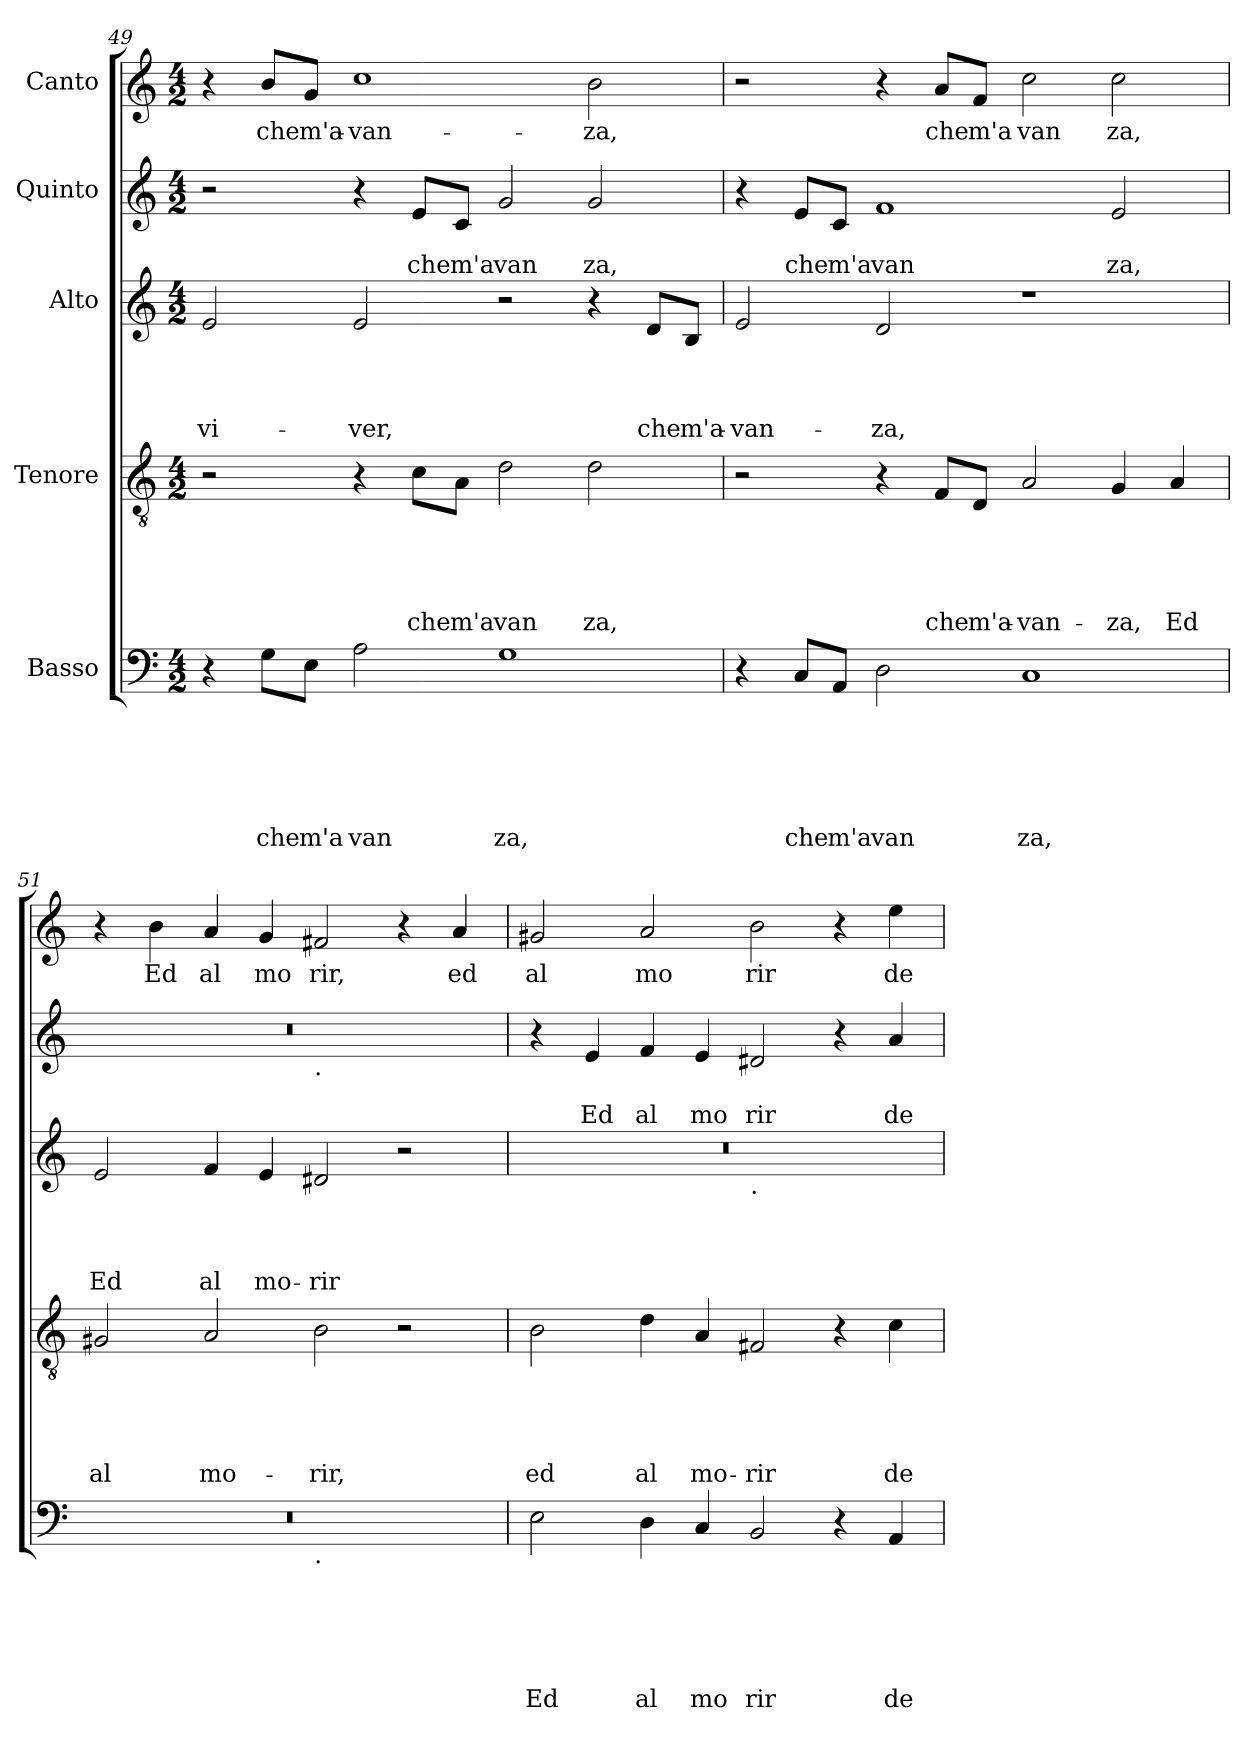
**kern	**text	**text	**text	**text	**text	**text	**kern	**text	**text	**text	**text	**text	**kern	**text	**text	**text	**text	**kern	**text	**text	**kern	**text
*part5	*part5	*part5	*part5	*part5	*part5	*part5	*part4	*part4	*part4	*part4	*part4	*part4	*part3	*part3	*part3	*part3	*part3	*part2	*part2	*part2	*part1	*part1
*staff5	*staff5	*staff5	*staff5	*staff5	*staff5	*staff5	*staff4	*staff4	*staff4	*staff4	*staff4	*staff4	*staff3	*staff3	*staff3	*staff3	*staff3	*staff2	*staff2	*staff2	*staff1	*staff1
*I"Basso	*	*	*	*	*	*	*I"Tenore	*	*	*	*	*	*I"Alto	*	*	*	*	*I"Quinto	*	*	*I"Canto	*
*clefF4	*	*	*	*	*	*	*clefGv2	*	*	*	*	*	*clefG2	*	*	*	*	*clefG2	*	*	*clefG2	*
*k[]	*	*	*	*	*	*	*k[]	*	*	*	*	*	*k[]	*	*	*	*	*k[]	*	*	*k[]	*
*C:	*	*	*	*	*	*	*C:	*	*	*	*	*	*C:	*	*	*	*	*C:	*	*	*C:	*
*M4/2	*	*	*	*	*	*	*M4/2	*	*	*	*	*	*M4/2	*	*	*	*	*M4/2	*	*	*M4/2	*
=49	=49	=49	=49	=49	=49	=49	=49	=49	=49	=49	=49	=49	=49	=49	=49	=49	=49	=49	=49	=49	=49	=49
!	!	!	!	!	!	!	!	!	!	!	!	!	!	!	!	!	!LO:LY:b	!	!	!	!	!
4r	.	.	.	.	.	.	2r	.	.	.	.	.	2e/	.	.	.	vi-	2r	.	.	4r	.
!	!	!	!	!	!	!LO:LY:b	!	!	!	!	!	!	!	!	!	!	!	!	!	!	!	!LO:LY:b
8G\L	.	.	.	.	.	che	.	.	.	.	.	.	.	.	.	.	.	.	.	.	8b/L	che
!	!	!	!	!	!	!LO:LY:b	!	!	!	!	!	!	!	!	!	!	!	!	!	!	!	!LO:LY:b
8E\J	.	.	.	.	.	m'a	.	.	.	.	.	.	.	.	.	.	.	.	.	.	8g/J	m'a-
!	!	!	!	!	!	!LO:LY:b	!	!	!	!	!	!	!	!	!	!	!LO:LY:b	!	!	!	!	!LO:LY:b
2A\	.	.	.	.	.	van	4r	.	.	.	.	.	2e/	.	.	.	-ver,	4r	.	.	1cc	-van-
!	!	!	!	!	!	!	!	!	!	!	!	!LO:LY:b	!	!	!	!	!	!	!	!LO:LY:b	!	!
.	.	.	.	.	.	.	8c\L	.	.	.	.	che	.	.	.	.	.	8e/L	.	che	.	.
!	!	!	!	!	!	!	!	!	!	!	!	!LO:LY:b	!	!	!	!	!	!	!	!LO:LY:b	!	!
.	.	.	.	.	.	.	8A\J	.	.	.	.	m'a	.	.	.	.	.	8c/J	.	m'a	.	.
!	!	!	!	!	!	!LO:LY:b	!	!	!	!	!	!LO:LY:b	!	!	!	!	!	!	!	!LO:LY:b	!	!
1G	.	.	.	.	.	za,	2d\	.	.	.	.	van	2r	.	.	.	.	2g/	.	van	.	.
!	!	!	!	!	!	!	!	!	!	!	!	!LO:LY:b	!	!	!	!	!	!	!	!LO:LY:b	!	!LO:LY:b
.	.	.	.	.	.	.	2d\	.	.	.	.	za,	4r	.	.	.	.	2g/	.	za,	2b\	-za,
!	!	!	!	!	!	!	!	!	!	!	!	!	!	!	!	!	!LO:LY:b	!	!	!	!	!
.	.	.	.	.	.	.	.	.	.	.	.	.	8d/L	.	.	.	che	.	.	.	.	.
!	!	!	!	!	!	!	!	!	!	!	!	!	!	!	!	!	!LO:LY:b	!	!	!	!	!
.	.	.	.	.	.	.	.	.	.	.	.	.	8B/J	.	.	.	m'a-	.	.	.	.	.
!!LO:LB:g=z
=50	=50	=50	=50	=50	=50	=50	=50	=50	=50	=50	=50	=50	=50	=50	=50	=50	=50	=50	=50	=50	=50	=50
!	!	!	!	!	!	!	!	!	!	!	!	!	!	!	!	!	!LO:LY:b	!	!	!	!	!
4r	.	.	.	.	.	.	2r	.	.	.	.	.	2e/	.	.	.	-van-	4r	.	.	2r	.
!	!	!	!	!	!	!LO:LY:b	!	!	!	!	!	!	!	!	!	!	!	!	!	!LO:LY:b	!	!
8C/L	.	.	.	.	.	che	.	.	.	.	.	.	.	.	.	.	.	8e/L	.	che	.	.
!	!	!	!	!	!	!LO:LY:b	!	!	!	!	!	!	!	!	!	!	!	!	!	!LO:LY:b	!	!
8AA/J	.	.	.	.	.	m'a	.	.	.	.	.	.	.	.	.	.	.	8c/J	.	m'a	.	.
!	!	!	!	!	!	!LO:LY:b	!	!	!	!	!	!	!	!	!	!	!LO:LY:b	!	!	!LO:LY:b	!	!
2D\	.	.	.	.	.	van	4r	.	.	.	.	.	2d/	.	.	.	-za,	1f	.	van	4r	.
!	!	!	!	!	!	!	!	!	!	!	!	!LO:LY:b	!	!	!	!	!	!	!	!	!	!LO:LY:b
.	.	.	.	.	.	.	8F/L	.	.	.	.	che	.	.	.	.	.	.	.	.	8a/L	che
!	!	!	!	!	!	!	!	!	!	!	!	!LO:LY:b	!	!	!	!	!	!	!	!	!	!LO:LY:b
.	.	.	.	.	.	.	8D/J	.	.	.	.	m'a-	.	.	.	.	.	.	.	.	8f/J	m'a
!	!	!	!	!	!	!LO:LY:b	!	!	!	!	!	!LO:LY:b	!	!	!	!	!	!	!	!	!	!LO:LY:b
1C	.	.	.	.	.	za,	2A/	.	.	.	.	-van-	1r	.	.	.	.	.	.	.	2cc\	van
!	!	!	!	!	!	!	!	!	!	!	!	!LO:LY:b	!	!	!	!	!	!	!	!LO:LY:b	!	!LO:LY:b
.	.	.	.	.	.	.	4G/	.	.	.	.	-za,	.	.	.	.	.	2e/	.	za,	2cc\	za,
!	!	!	!	!	!	!	!	!	!	!	!	!LO:LY:b	!	!	!	!	!	!	!	!	!	!
.	.	.	.	.	.	.	4A/	.	.	.	.	Ed	.	.	.	.	.	.	.	.	.	.
=51	=51	=51	=51	=51	=51	=51	=51	=51	=51	=51	=51	=51	=51	=51	=51	=51	=51	=51	=51	=51	=51	=51
!	!	!	!	!	!	!	!	!	!	!	!	!LO:LY:b	!	!	!	!	!LO:LY:b	!	!	!	!	!
*^	*	*	*	*	*	*	*	*	*	*	*	*	*	*	*	*	*	*^	*	*	*	*
0r	1ryy	.	.	.	.	.	.	2G#X/	.	.	.	.	al	2e/	.	.	.	Ed	0r	1ryy	.	.	4r	.
!	!	!	!	!	!	!	!	!	!	!	!	!	!	!	!	!	!	!	!	!	!	!	!	!LO:LY:b
.	.	.	.	.	.	.	.	.	.	.	.	.	.	.	.	.	.	.	.	.	.	.	4b\	Ed
!	!	!	!	!	!	!	!	!	!	!	!	!	!LO:LY:b	!	!	!	!	!LO:LY:b	!	!	!	!	!	!LO:LY:b
.	.	.	.	.	.	.	.	2A/	.	.	.	.	mo-	4f/	.	.	.	al	.	.	.	.	4a/	al
!	!	!	!	!	!	!	!	!	!	!	!	!	!	!	!	!	!	!LO:LY:b	!	!	!	!	!	!LO:LY:b
.	.	.	.	.	.	.	.	.	.	.	.	.	.	4e/	.	.	.	mo-	.	.	.	.	4g/	mo
!	!	!	!	!	!	!	!	!	!	!	!	!	!	!	!	!	!	!	!	!LO:TX:b:t=.	!	!	!	!
!	!LO:TX:b:t=.	!	!	!	!	!	!	!	!	!	!	!	!	!	!	!	!	!	!	!	!	!	!	!
!	!	!	!	!	!	!	!	!	!	!	!	!	!LO:LY:b	!	!	!	!	!LO:LY:b	!	!	!	!	!	!LO:LY:b
.	1ryy	.	.	.	.	.	.	2B\	.	.	.	.	-rir,	2d#X/	.	.	.	-rir	.	1ryy	.	.	2f#X/	rir,
.	.	.	.	.	.	.	.	2r	.	.	.	.	.	2r	.	.	.	.	.	.	.	.	4r	.
!	!	!	!	!	!	!	!	!	!	!	!	!	!	!	!	!	!	!	!	!	!	!	!	!LO:LY:b
.	.	.	.	.	.	.	.	.	.	.	.	.	.	.	.	.	.	.	.	.	.	.	4a/	ed
=52	=52	=52	=52	=52	=52	=52	=52	=52	=52	=52	=52	=52	=52	=52	=52	=52	=52	=52	=52	=52	=52	=52	=52	=52
!	!	!	!	!	!	!	!LO:LY:b	!	!	!	!	!	!LO:LY:b	!	!	!	!	!	!	!	!	!	!	!LO:LY:b
*v	*v	*	*	*	*	*	*	*	*	*	*	*	*	*^	*	*	*	*	*v	*v	*	*	*	*
2E\	.	.	.	.	.	Ed	2B\	.	.	.	.	ed	0r	1ryy	.	.	.	.	4r	.	.	2g#X/	al
!	!	!	!	!	!	!	!	!	!	!	!	!	!	!	!	!	!	!	!	!	!LO:LY:b	!	!
.	.	.	.	.	.	.	.	.	.	.	.	.	.	.	.	.	.	.	4e/	.	Ed	.	.
!	!	!	!	!	!	!LO:LY:b	!	!	!	!	!	!LO:LY:b	!	!	!	!	!	!	!	!	!LO:LY:b	!	!LO:LY:b
4D\	.	.	.	.	.	al	4d\	.	.	.	.	al	.	.	.	.	.	.	4f/	.	al	2a/	mo
!	!	!	!	!	!	!LO:LY:b	!	!	!	!	!	!LO:LY:b	!	!	!	!	!	!	!	!	!LO:LY:b	!	!
4C/	.	.	.	.	.	mo	4A/	.	.	.	.	mo-	.	.	.	.	.	.	4e/	.	mo	.	.
!	!	!	!	!	!	!	!	!	!	!	!	!	!	!LO:TX:b:t=.	!	!	!	!	!	!	!	!	!
!	!	!	!	!	!	!LO:LY:b	!	!	!	!	!	!LO:LY:b	!	!	!	!	!	!	!	!	!LO:LY:b	!	!LO:LY:b
2BB/	.	.	.	.	.	rir	2F#X/	.	.	.	.	-rir	.	1ryy	.	.	.	.	2d#X/	.	rir	2b\	rir
4r	.	.	.	.	.	.	4r	.	.	.	.	.	.	.	.	.	.	.	4r	.	.	4r	.
!	!	!	!	!	!	!LO:LY:b	!	!	!	!	!	!LO:LY:b	!	!	!	!	!	!	!	!	!LO:LY:b	!	!LO:LY:b
4AA/	.	.	.	.	.	de	4c\	.	.	.	.	de-	.	.	.	.	.	.	4a/	.	de	4ee\	de
*	*	*	*	*	*	*	*	*	*	*	*	*	*v	*v	*	*	*	*	*	*	*	*	*
=	=	=	=	=	=	=	=	=	=	=	=	=	=	=	=	=	=	=	=	=	=	=
*-	*-	*-	*-	*-	*-	*-	*-	*-	*-	*-	*-	*-	*-	*-	*-	*-	*-	*-	*-	*-	*-	*-
